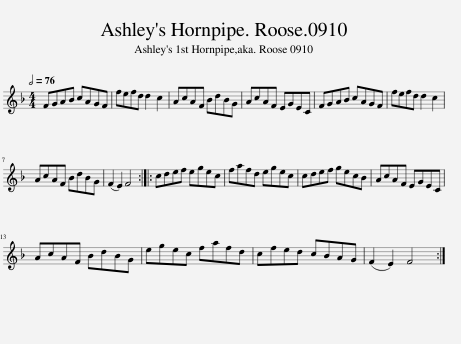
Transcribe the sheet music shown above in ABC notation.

X:1
L:1/8
Q:1/2=76
M:4/4
I:linebreak $
K:F
V:1 treble
V:1
 FGAB cAGF | fefd d2 c2 | AcAF BdBG | AcAF EGEC | FGAB cAGF | %5
 fefd d2 c2 |$ AcAF BdBG | (F2 E2) F4 :: cdef egec | fafd egec | %10
 cdef gecB | AcAF EGEC |$ AcAF BdBG | egec fafd | cfed cBAG | %15
 (F2 E2) F4 :| %16
